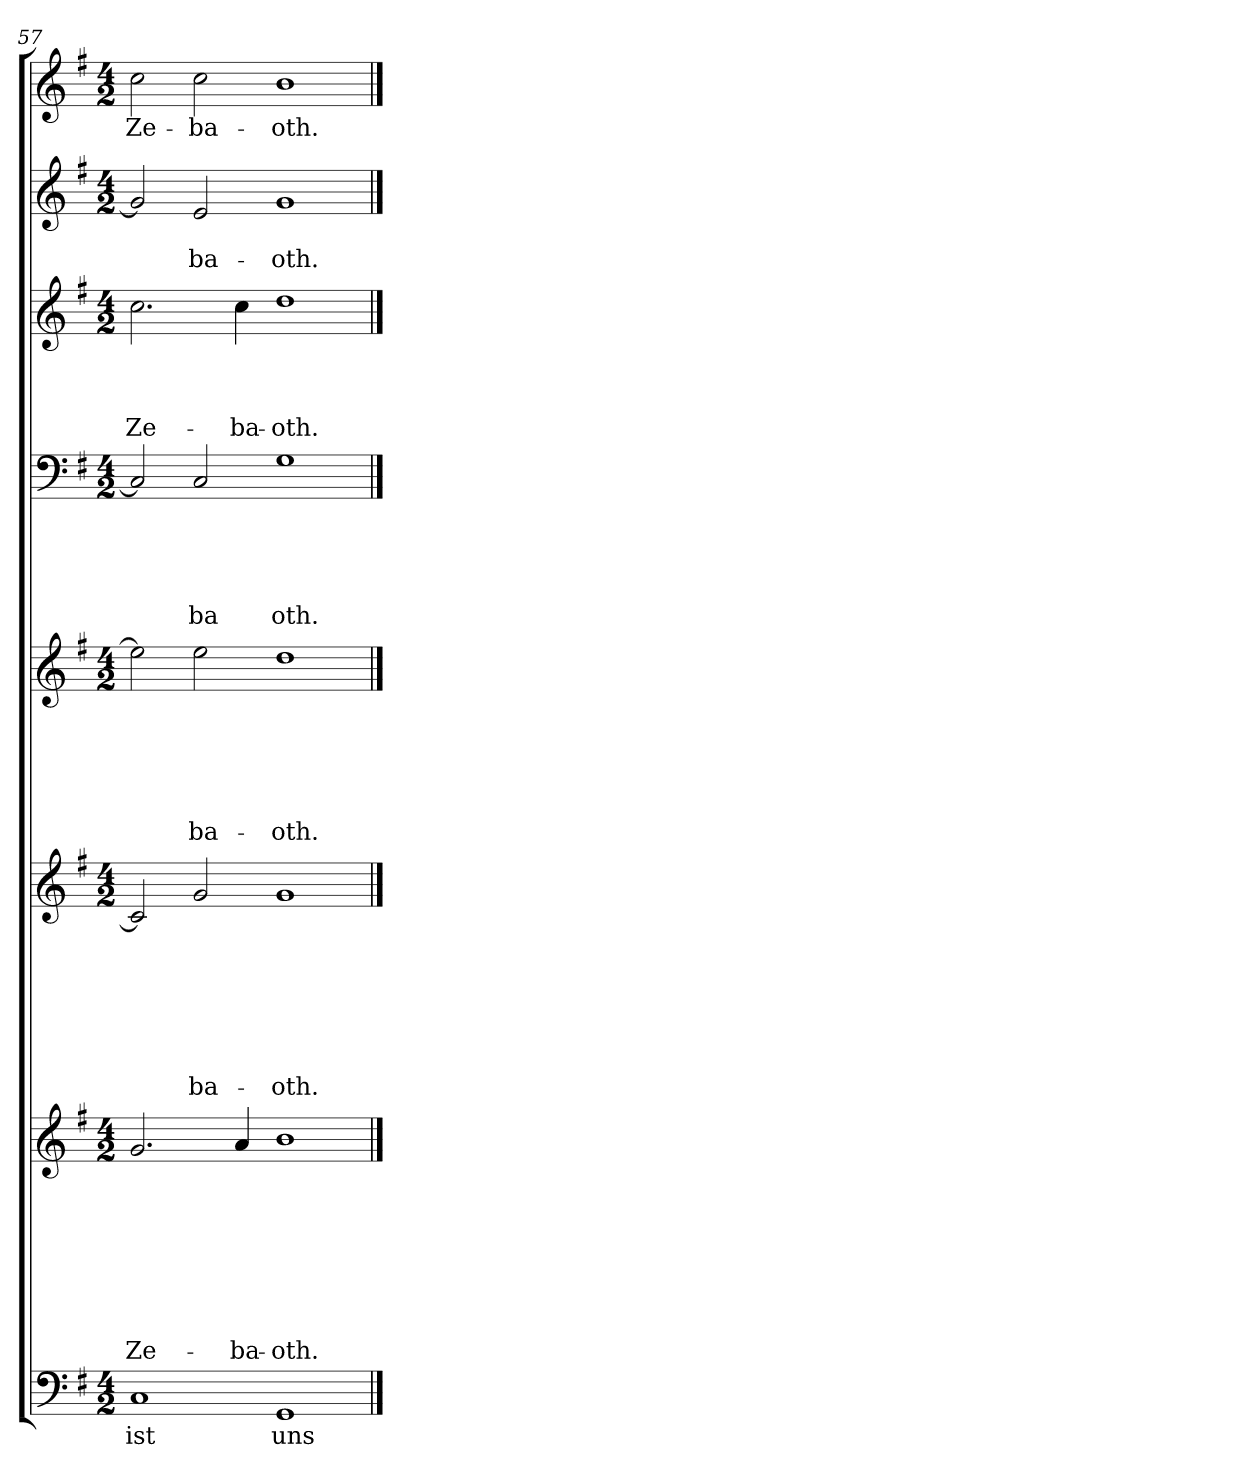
**kern	**text	**kern	**text	**text	**text	**text	**text	**text	**text	**text	**kern	**text	**text	**text	**text	**text	**text	**text	**kern	**text	**text	**text	**text	**text	**text	**kern	**text	**text	**text	**text	**text	**kern	**text	**text	**text	**text	**kern	**text	**text	**kern	**text
*part8	*part8	*part7	*part7	*part7	*part7	*part7	*part7	*part7	*part7	*part7	*part6	*part6	*part6	*part6	*part6	*part6	*part6	*part6	*part5	*part5	*part5	*part5	*part5	*part5	*part5	*part4	*part4	*part4	*part4	*part4	*part4	*part3	*part3	*part3	*part3	*part3	*part2	*part2	*part2	*part1	*part1
*staff8	*staff8	*staff7	*staff7	*staff7	*staff7	*staff7	*staff7	*staff7	*staff7	*staff7	*staff6	*staff6	*staff6	*staff6	*staff6	*staff6	*staff6	*staff6	*staff5	*staff5	*staff5	*staff5	*staff5	*staff5	*staff5	*staff4	*staff4	*staff4	*staff4	*staff4	*staff4	*staff3	*staff3	*staff3	*staff3	*staff3	*staff2	*staff2	*staff2	*staff1	*staff1
*clefF4	*	*clefG2	*	*	*	*	*	*	*	*	*clefG2	*	*	*	*	*	*	*	*clefG2	*	*	*	*	*	*	*clefF4	*	*	*	*	*	*clefG2	*	*	*	*	*clefG2	*	*	*clefG2	*
*	*	*ITrd7c12	*	*	*	*	*	*	*	*	*	*	*	*	*	*	*	*	*	*	*	*	*	*	*	*	*	*	*	*	*	*ITrd7c12	*	*	*	*	*	*	*	*	*
*k[f#]	*	*k[f#]	*	*	*	*	*	*	*	*	*k[f#]	*	*	*	*	*	*	*	*k[f#]	*	*	*	*	*	*	*k[f#]	*	*	*	*	*	*k[f#]	*	*	*	*	*k[f#]	*	*	*k[f#]	*
*G:	*	*G:	*	*	*	*	*	*	*	*	*G:	*	*	*	*	*	*	*	*G:	*	*	*	*	*	*	*G:	*	*	*	*	*	*G:	*	*	*	*	*G:	*	*	*G:	*
*M4/2	*	*M4/2	*	*	*	*	*	*	*	*	*M4/2	*	*	*	*	*	*	*	*M4/2	*	*	*	*	*	*	*M4/2	*	*	*	*	*	*M4/2	*	*	*	*	*M4/2	*	*	*M4/2	*
=57	=57	=57	=57	=57	=57	=57	=57	=57	=57	=57	=57	=57	=57	=57	=57	=57	=57	=57	=57	=57	=57	=57	=57	=57	=57	=57	=57	=57	=57	=57	=57	=57	=57	=57	=57	=57	=57	=57	=57	=57	=57
!	!LO:LY:b	!	!	!	!	!	!	!	!	!LO:LY:b	!	!	!	!	!	!	!	!	!	!	!	!	!	!	!	!	!	!	!	!	!	!	!	!	!	!LO:LY:b	!	!	!	!	!LO:LY:b
1C	ist	2.G/	.	.	.	.	.	.	.	Ze-	2c/]	.	.	.	.	.	.	.	2ee\]	.	.	.	.	.	.	2C/]	.	.	.	.	.	2.c\	.	.	.	Ze-	2g/]	.	.	2cc\	Ze-
!	!	!	!	!	!	!	!	!	!	!	!	!	!	!	!	!	!	!LO:LY:b	!	!	!	!	!	!	!LO:LY:b	!	!	!	!	!	!LO:LY:b	!	!	!	!	!	!	!	!LO:LY:b	!	!LO:LY:b
.	.	.	.	.	.	.	.	.	.	.	2g/	.	.	.	.	.	.	-ba-	2ee\	.	.	.	.	.	-ba-	2C/	.	.	.	.	-ba	.	.	.	.	.	2e/	.	-ba-	2cc\	-ba-
!	!	!	!	!	!	!	!	!	!	!LO:LY:b	!	!	!	!	!	!	!	!	!	!	!	!	!	!	!	!	!	!	!	!	!	!	!	!	!	!LO:LY:b	!	!	!	!	!
.	.	4A/	.	.	.	.	.	.	.	-ba-	.	.	.	.	.	.	.	.	.	.	.	.	.	.	.	.	.	.	.	.	.	4c\	.	.	.	-ba-	.	.	.	.	.
!	!LO:LY:b	!	!	!	!	!	!	!	!	!LO:LY:b	!	!	!	!	!	!	!	!LO:LY:b	!	!	!	!	!	!	!LO:LY:b	!	!	!	!	!	!LO:LY:b	!	!	!	!	!LO:LY:b	!	!	!LO:LY:b	!	!LO:LY:b
1GG	uns	1B	.	.	.	.	.	.	.	-oth.	1g	.	.	.	.	.	.	-oth.	1dd	.	.	.	.	.	-oth.	1G	.	.	.	.	oth.	1d	.	.	.	-oth.	1g	.	-oth.	1b	-oth.
==	==	==	==	==	==	==	==	==	==	==	==	==	==	==	==	==	==	==	==	==	==	==	==	==	==	==	==	==	==	==	==	==	==	==	==	==	==	==	==	==	==
*-	*-	*-	*-	*-	*-	*-	*-	*-	*-	*-	*-	*-	*-	*-	*-	*-	*-	*-	*-	*-	*-	*-	*-	*-	*-	*-	*-	*-	*-	*-	*-	*-	*-	*-	*-	*-	*-	*-	*-	*-	*-
